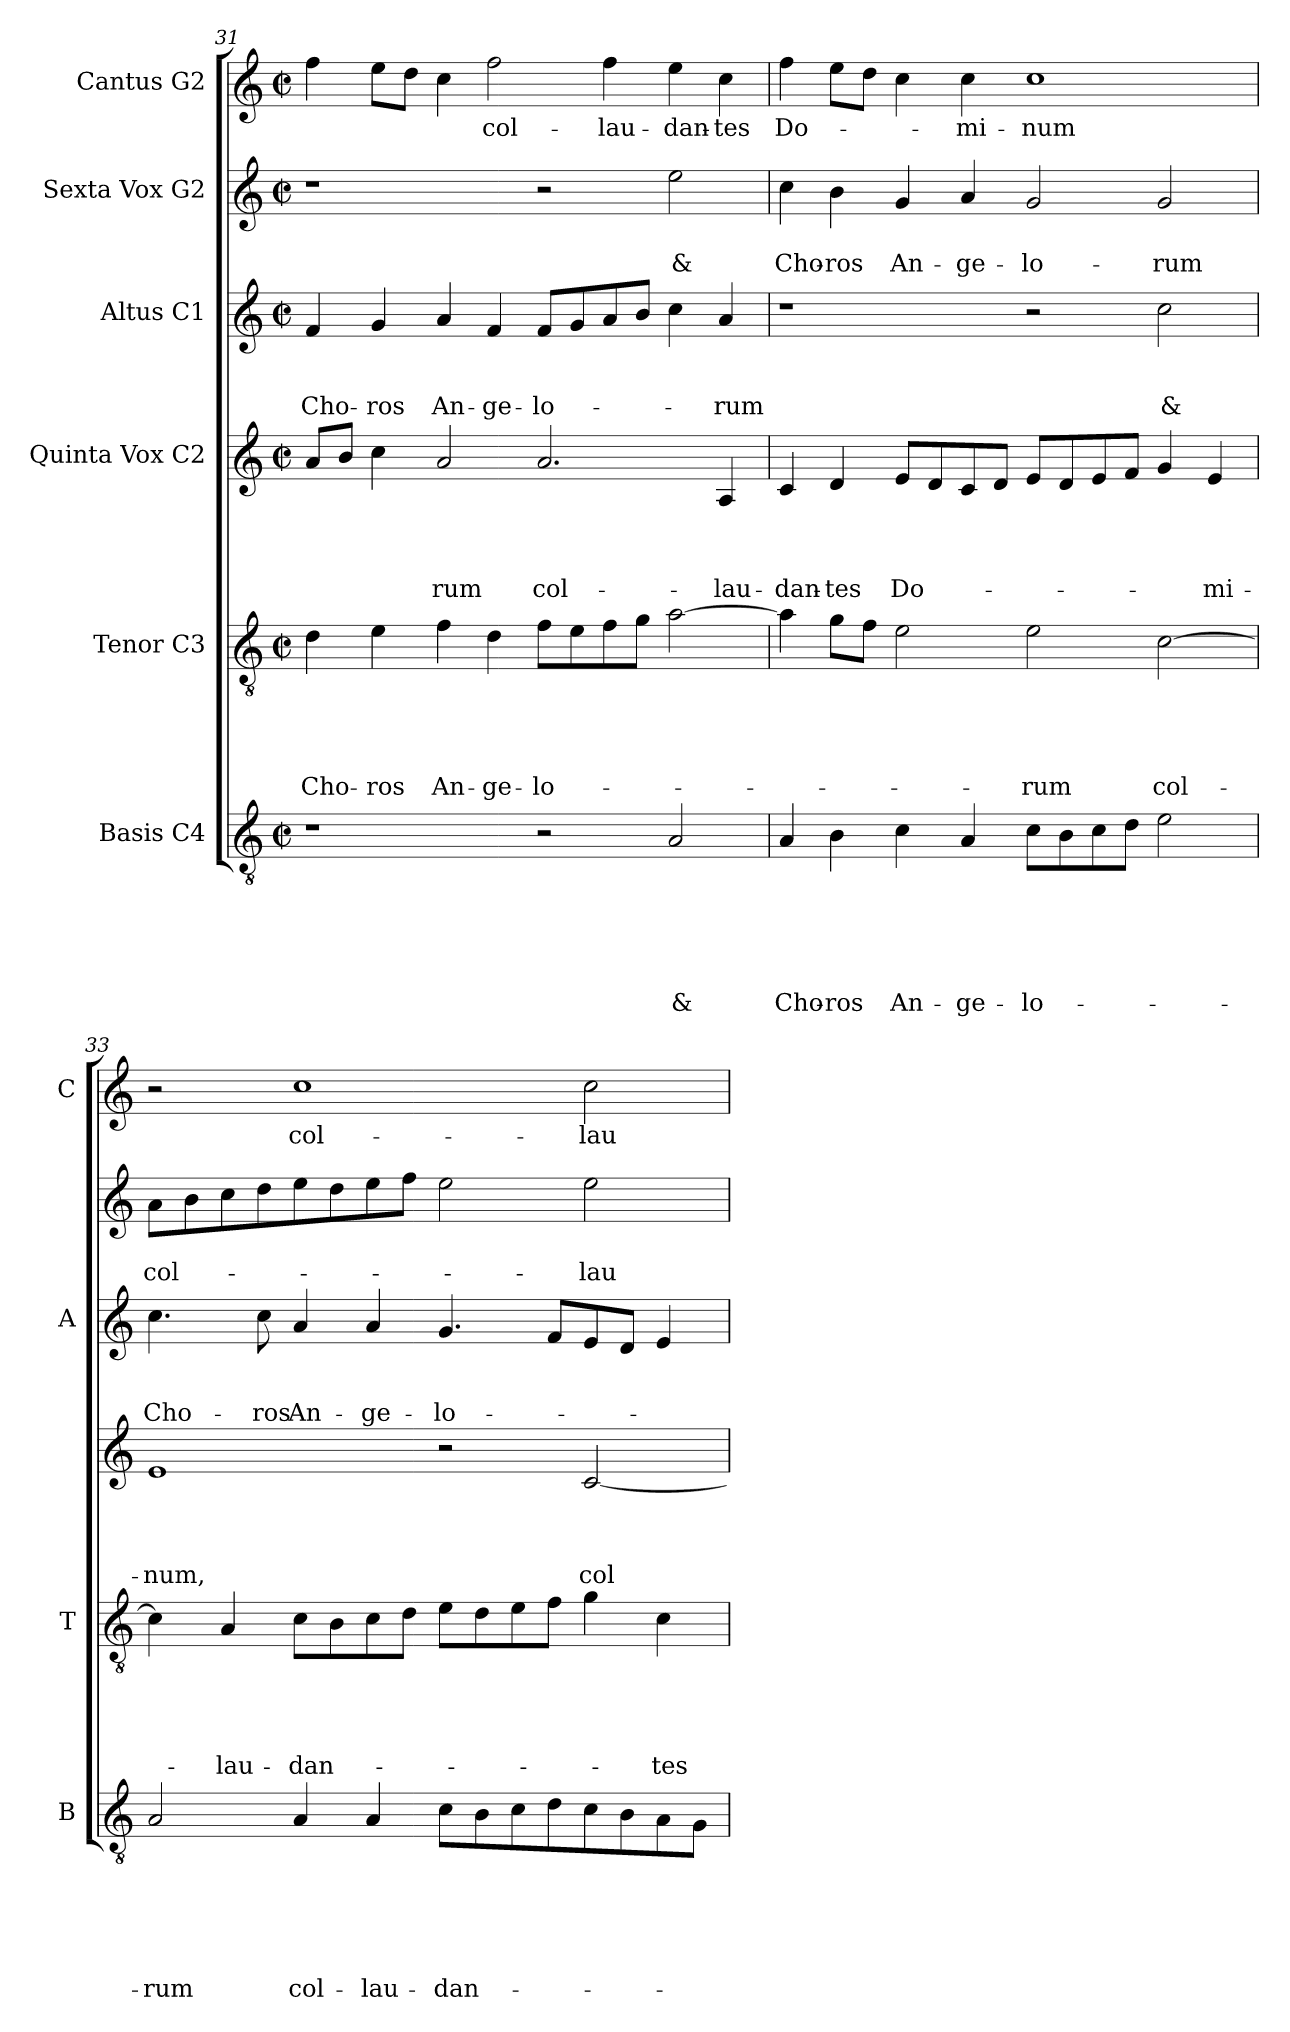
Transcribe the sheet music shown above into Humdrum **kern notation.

**kern	**text	**text	**text	**text	**text	**text	**kern	**text	**text	**text	**text	**text	**kern	**text	**text	**text	**text	**kern	**text	**text	**text	**kern	**text	**text	**kern	**text
*part6	*part6	*part6	*part6	*part6	*part6	*part6	*part5	*part5	*part5	*part5	*part5	*part5	*part4	*part4	*part4	*part4	*part4	*part3	*part3	*part3	*part3	*part2	*part2	*part2	*part1	*part1
*staff6	*staff6	*staff6	*staff6	*staff6	*staff6	*staff6	*staff5	*staff5	*staff5	*staff5	*staff5	*staff5	*staff4	*staff4	*staff4	*staff4	*staff4	*staff3	*staff3	*staff3	*staff3	*staff2	*staff2	*staff2	*staff1	*staff1
*I"Basis C4	*	*	*	*	*	*	*I"Tenor C3	*	*	*	*	*	*I"Quinta Vox C2	*	*	*	*	*I"Altus C1	*	*	*	*I"Sexta Vox G2	*	*	*I"Cantus G2	*
*I'B	*	*	*	*	*	*	*I'T	*	*	*	*	*	*	*	*	*	*	*I'A	*	*	*	*	*	*	*I'C	*
*clefGv2	*	*	*	*	*	*	*clefGv2	*	*	*	*	*	*clefG2	*	*	*	*	*clefG2	*	*	*	*clefG2	*	*	*clefG2	*
*k[]	*	*	*	*	*	*	*k[]	*	*	*	*	*	*k[]	*	*	*	*	*k[]	*	*	*	*k[]	*	*	*k[]	*
*C:	*	*	*	*	*	*	*C:	*	*	*	*	*	*C:	*	*	*	*	*C:	*	*	*	*C:	*	*	*C:	*
*M2/2	*	*	*	*	*	*	*M2/2	*	*	*	*	*	*M2/2	*	*	*	*	*M2/2	*	*	*	*M2/2	*	*	*M2/2	*
*met(c|)	*	*	*	*	*	*	*met(c|)	*	*	*	*	*	*met(c|)	*	*	*	*	*met(c|)	*	*	*	*met(c|)	*	*	*met(c|)	*
=31	=31	=31	=31	=31	=31	=31	=31	=31	=31	=31	=31	=31	=31	=31	=31	=31	=31	=31	=31	=31	=31	=31	=31	=31	=31	=31
!	!	!	!	!	!	!	!	!	!	!	!	!LO:LY:b	!	!	!	!	!	!	!	!	!LO:LY:b	!	!	!	!	!
1r	.	.	.	.	.	.	4d\	.	.	.	.	Cho-	8a/L	.	.	.	.	4f/	.	.	Cho-	1r	.	.	4ff\	.
.	.	.	.	.	.	.	.	.	.	.	.	.	8b/J	.	.	.	.	.	.	.	.	.	.	.	.	.
!	!	!	!	!	!	!	!	!	!	!	!	!LO:LY:b	!	!	!	!	!	!	!	!	!LO:LY:b	!	!	!	!	!
.	.	.	.	.	.	.	4e\	.	.	.	.	-ros	4cc\	.	.	.	.	4g/	.	.	-ros	.	.	.	8ee\L	.
.	.	.	.	.	.	.	.	.	.	.	.	.	.	.	.	.	.	.	.	.	.	.	.	.	8dd\J	.
!	!	!	!	!	!	!	!	!	!	!	!	!LO:LY:b	!	!	!	!	!LO:LY:b	!	!	!	!LO:LY:b	!	!	!	!	!
.	.	.	.	.	.	.	4f\	.	.	.	.	An-	2a/	.	.	.	-rum	4a/	.	.	An-	.	.	.	4cc\	.
!	!	!	!	!	!	!	!	!	!	!	!	!LO:LY:b	!	!	!	!	!	!	!	!	!LO:LY:b	!	!	!	!	!LO:LY:b
.	.	.	.	.	.	.	4d\	.	.	.	.	-ge-	.	.	.	.	.	4f/	.	.	-ge-	.	.	.	2ff\	col-
!	!	!	!	!	!	!	!	!	!	!	!	!LO:LY:b	!	!	!	!	!LO:LY:b	!	!	!	!LO:LY:b	!	!	!	!	!
2r	.	.	.	.	.	.	8f\L	.	.	.	.	-lo-	2.a/	.	.	.	col-	8f/L	.	.	-lo-	2r	.	.	.	.
.	.	.	.	.	.	.	8e\	.	.	.	.	.	.	.	.	.	.	8g/	.	.	.	.	.	.	.	.
!	!	!	!	!	!	!	!	!	!	!	!	!	!	!	!	!	!	!	!	!	!	!	!	!	!	!LO:LY:b
.	.	.	.	.	.	.	8f\	.	.	.	.	.	.	.	.	.	.	8a/	.	.	.	.	.	.	4ff\	-lau-
.	.	.	.	.	.	.	8g\J	.	.	.	.	.	.	.	.	.	.	8b/J	.	.	.	.	.	.	.	.
!	!	!	!	!	!	!LO:LY:b	!	!	!	!	!	!	!	!	!	!	!	!	!	!	!	!	!	!LO:LY:b	!	!LO:LY:b
2A/	.	.	.	.	.	&	[2a\	.	.	.	.	.	.	.	.	.	.	4cc\	.	.	.	2ee\	.	&	4ee\	-dan-
!	!	!	!	!	!	!	!	!	!	!	!	!	!	!	!	!	!LO:LY:b	!	!	!	!LO:LY:b	!	!	!	!	!LO:LY:b
.	.	.	.	.	.	.	.	.	.	.	.	.	4A/	.	.	.	-lau-	4a/	.	.	-rum	.	.	.	4cc\	-tes
!!LO:LB:g=z
=32	=32	=32	=32	=32	=32	=32	=32	=32	=32	=32	=32	=32	=32	=32	=32	=32	=32	=32	=32	=32	=32	=32	=32	=32	=32	=32
!	!	!	!	!	!	!LO:LY:b	!	!	!	!	!	!	!	!	!	!	!LO:LY:b	!	!	!	!	!	!	!LO:LY:b	!	!LO:LY:b
4A/	.	.	.	.	.	Cho-	4a\]	.	.	.	.	.	4c/	.	.	.	-dan-	1r	.	.	.	4cc\	.	Cho-	4ff\	Do-
!	!	!	!	!	!	!LO:LY:b	!	!	!	!	!	!	!	!	!	!	!LO:LY:b	!	!	!	!	!	!	!LO:LY:b	!	!
4B\	.	.	.	.	.	-ros	8g\L	.	.	.	.	.	4d/	.	.	.	-tes	.	.	.	.	4b\	.	-ros	8ee\L	.
.	.	.	.	.	.	.	8f\J	.	.	.	.	.	.	.	.	.	.	.	.	.	.	.	.	.	8dd\J	.
!	!	!	!	!	!	!LO:LY:b	!	!	!	!	!	!	!	!	!	!	!LO:LY:b	!	!	!	!	!	!	!LO:LY:b	!	!
4c\	.	.	.	.	.	An-	2e\	.	.	.	.	.	8e/L	.	.	.	Do-	.	.	.	.	4g/	.	An-	4cc\	.
.	.	.	.	.	.	.	.	.	.	.	.	.	8d/	.	.	.	.	.	.	.	.	.	.	.	.	.
!	!	!	!	!	!	!LO:LY:b	!	!	!	!	!	!	!	!	!	!	!	!	!	!	!	!	!	!LO:LY:b	!	!LO:LY:b
4A/	.	.	.	.	.	-ge-	.	.	.	.	.	.	8c/	.	.	.	.	.	.	.	.	4a/	.	-ge-	4cc\	-mi-
.	.	.	.	.	.	.	.	.	.	.	.	.	8d/J	.	.	.	.	.	.	.	.	.	.	.	.	.
!	!	!	!	!	!	!LO:LY:b	!	!	!	!	!	!LO:LY:b	!	!	!	!	!	!	!	!	!	!	!	!LO:LY:b	!	!LO:LY:b
8c\L	.	.	.	.	.	-lo-	2e\	.	.	.	.	-rum	8e/L	.	.	.	.	2r	.	.	.	2g/	.	-lo-	1cc	-num
8B\	.	.	.	.	.	.	.	.	.	.	.	.	8d/	.	.	.	.	.	.	.	.	.	.	.	.	.
8c\	.	.	.	.	.	.	.	.	.	.	.	.	8e/	.	.	.	.	.	.	.	.	.	.	.	.	.
8d\J	.	.	.	.	.	.	.	.	.	.	.	.	8f/J	.	.	.	.	.	.	.	.	.	.	.	.	.
!	!	!	!	!	!	!	!	!	!	!	!	!LO:LY:b	!	!	!	!	!	!	!	!	!LO:LY:b	!	!	!LO:LY:b	!	!
2e\	.	.	.	.	.	.	[2c\	.	.	.	.	col-	4g/	.	.	.	.	2cc\	.	.	&	2g/	.	-rum	.	.
!	!	!	!	!	!	!	!	!	!	!	!	!	!	!	!	!	!LO:LY:b	!	!	!	!	!	!	!	!	!
.	.	.	.	.	.	.	.	.	.	.	.	.	4e/	.	.	.	-mi-	.	.	.	.	.	.	.	.	.
=33	=33	=33	=33	=33	=33	=33	=33	=33	=33	=33	=33	=33	=33	=33	=33	=33	=33	=33	=33	=33	=33	=33	=33	=33	=33	=33
!	!	!	!	!	!	!LO:LY:b	!	!	!	!	!	!	!	!	!	!	!LO:LY:b	!	!	!	!LO:LY:b	!	!	!LO:LY:b	!	!
2A/	.	.	.	.	.	-rum	4c\]	.	.	.	.	.	1e	.	.	.	-num,	4.cc\	.	.	Cho-	8a\L	.	col-	2r	.
.	.	.	.	.	.	.	.	.	.	.	.	.	.	.	.	.	.	.	.	.	.	8b\	.	.	.	.
!	!	!	!	!	!	!	!	!	!	!	!	!LO:LY:b	!	!	!	!	!	!	!	!	!	!	!	!	!	!
.	.	.	.	.	.	.	4A/	.	.	.	.	-lau-	.	.	.	.	.	.	.	.	.	8cc\	.	.	.	.
!	!	!	!	!	!	!	!	!	!	!	!	!	!	!	!	!	!	!	!	!	!LO:LY:b	!	!	!	!	!
.	.	.	.	.	.	.	.	.	.	.	.	.	.	.	.	.	.	8cc\	.	.	-ros	8dd\	.	.	.	.
!	!	!	!	!	!	!LO:LY:b	!	!	!	!	!	!LO:LY:b	!	!	!	!	!	!	!	!	!LO:LY:b	!	!	!	!	!LO:LY:b
4A/	.	.	.	.	.	col-	8c\L	.	.	.	.	-dan-	.	.	.	.	.	4a/	.	.	An-	8ee\	.	.	1cc	col-
.	.	.	.	.	.	.	8B\	.	.	.	.	.	.	.	.	.	.	.	.	.	.	8dd\	.	.	.	.
!	!	!	!	!	!	!LO:LY:b	!	!	!	!	!	!	!	!	!	!	!	!	!	!	!LO:LY:b	!	!	!	!	!
4A/	.	.	.	.	.	-lau-	8c\	.	.	.	.	.	.	.	.	.	.	4a/	.	.	-ge-	8ee\	.	.	.	.
.	.	.	.	.	.	.	8d\J	.	.	.	.	.	.	.	.	.	.	.	.	.	.	8ff\J	.	.	.	.
!	!	!	!	!	!	!LO:LY:b	!	!	!	!	!	!	!	!	!	!	!	!	!	!	!LO:LY:b	!	!	!	!	!
8c\L	.	.	.	.	.	-dan-	8e\L	.	.	.	.	.	2r	.	.	.	.	4.g/	.	.	-lo-	2ee\	.	.	.	.
8B\	.	.	.	.	.	.	8d\	.	.	.	.	.	.	.	.	.	.	.	.	.	.	.	.	.	.	.
8c\	.	.	.	.	.	.	8e\	.	.	.	.	.	.	.	.	.	.	.	.	.	.	.	.	.	.	.
8d\	.	.	.	.	.	.	8f\J	.	.	.	.	.	.	.	.	.	.	8f/L	.	.	.	.	.	.	.	.
!	!	!	!	!	!	!	!	!	!	!	!	!	!	!	!	!	!LO:LY:b	!	!	!	!	!	!	!LO:LY:b	!	!LO:LY:b
8c\	.	.	.	.	.	.	4g\	.	.	.	.	.	[2c/	.	.	.	col-	8e/	.	.	.	2ee\	.	-lau-	2cc\	-lau-
8B\	.	.	.	.	.	.	.	.	.	.	.	.	.	.	.	.	.	8d/J	.	.	.	.	.	.	.	.
!	!	!	!	!	!	!	!	!	!	!	!	!LO:LY:b	!	!	!	!	!	!	!	!	!	!	!	!	!	!
8A\	.	.	.	.	.	.	4c\	.	.	.	.	-tes	.	.	.	.	.	4e/	.	.	.	.	.	.	.	.
8G\J	.	.	.	.	.	.	.	.	.	.	.	.	.	.	.	.	.	.	.	.	.	.	.	.	.	.
=	=	=	=	=	=	=	=	=	=	=	=	=	=	=	=	=	=	=	=	=	=	=	=	=	=	=
*-	*-	*-	*-	*-	*-	*-	*-	*-	*-	*-	*-	*-	*-	*-	*-	*-	*-	*-	*-	*-	*-	*-	*-	*-	*-	*-
